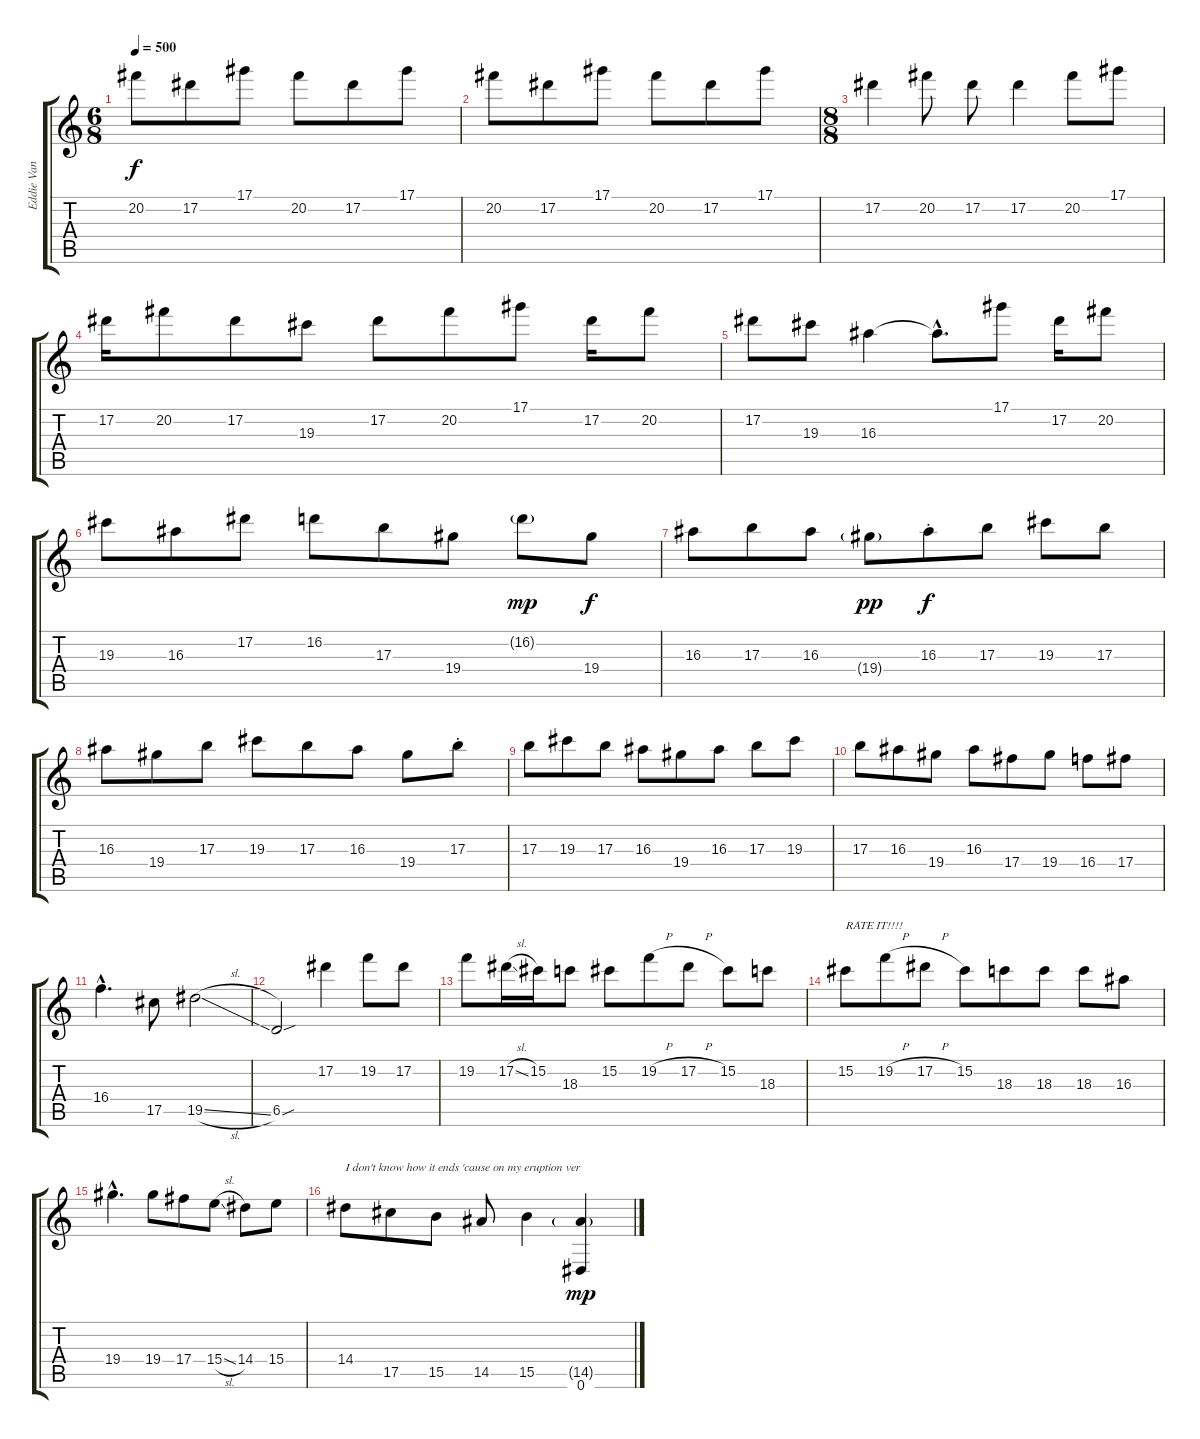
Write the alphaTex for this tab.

\track ("Eddie Van Halen" "Eddie Van ") {instrument distortionguitar}
\staff {score tabs}
\tuning (Eb4 Bb3 Gb3 Db3 Ab2 Eb2) {hide}
\ts (6 8)
\tempo 500
\clef g2
\ks c
20.2.8{dy f} 17.2.8 17.1.8 20.2.8 17.2.8 17.1.8 |
20.2.8 17.2.8 17.1.8 20.2.8 17.2.8 17.1.8 |
\ts (8 8)
17.2.4 20.2.8 17.2.8 17.2.4 20.2.8 17.1.8 |
17.2.16 20.2.8 17.2.8 19.3.8 17.2.8 20.2.8 17.1.8 17.2.16 20.2.8 |
17.2.8 19.3.8 16.3.4 16.3{hac t}.8{d} 17.1.8 17.2.16 20.2.8 |
19.3.8 16.3.8 17.2.8 16.2.8 17.3.8 19.4.8 16.2{g}.8{dy mp} 19.4.8{dy f} |
16.3.8 17.3.8 16.3.8 19.4{g}.8{dy pp} 16.3{st}.8{dy f} 17.3.8 19.3.8 17.3.8 |
16.3.8 19.4.8 17.3.8 19.3.8 17.3.8 16.3.8 19.4.8 17.3{st}.8 |
17.3.8 19.3.8 17.3.8 16.3.8 19.4.8 16.3.8 17.3.8 19.3.8 |
17.3.8 16.3.8 19.4.8 16.3.8 17.4.8 19.4.8 16.4.8 17.4.8 |
16.4{hac}.4{d} 17.5.8 19.5{sl}.2 |
6.5{sou}.2 17.2.4 19.2.8 17.2.8 |
19.2.8 17.2{sl}.16 15.2.16 18.3.8 15.2.8 19.2{h}.8 17.2{h}.8 15.2.8 18.3.8 |
15.2.8{txt "RATE IT!!!!"} 19.2{h}.8 17.2{h}.8 15.2.8 18.3.8 18.3.8 18.3.8 16.3.8 |
19.4{hac}.4{d} 19.4.8 17.4.8 15.4{sl}.8 14.4.8 15.4.8 |
14.4.8{txt "I don't know how it ends 'cause on my eruption ver"} 17.5.8 15.5.8 14.5.8 15.5.4 (14.5{g} 0.6).4{dy mp}
